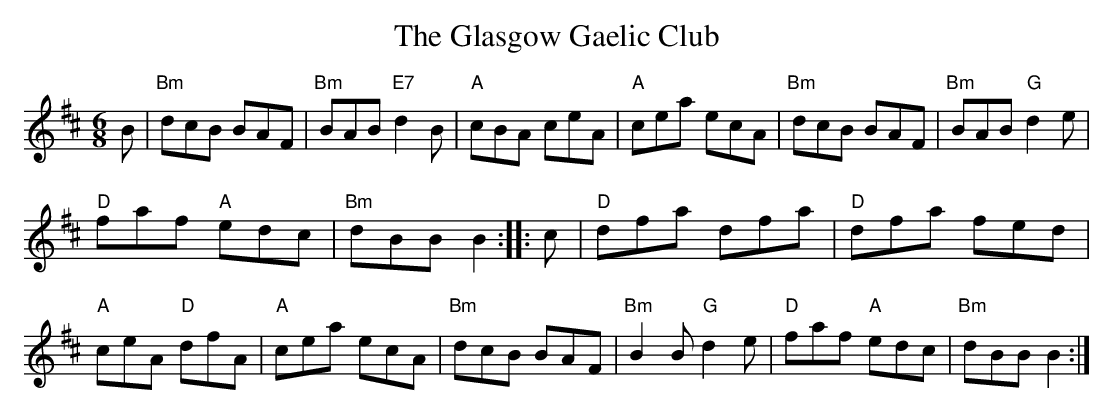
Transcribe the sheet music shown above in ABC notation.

X:1
T: The Glasgow Gaelic Club
M:6/8
K:Bm
B |\
"Bm"dcB    BAF | "Bm"BAB "E7"d2B |\
 "A"cBA    ceA |  "A"cea     ecA |\
"Bm"dcB    BAF | "Bm"BAB  "G"d2e |
 "D"faf "A"edc | "Bm"dBB     B2 ::\
c |\
 "D"dfa    dfa |  "D"dfa     fed |
 "A"ceA "D"dfA |  "A"cea     ecA |\
"Bm"dcB    BAF | "Bm"B2B  "G"d2e |\
 "D"faf "A"edc | "Bm"dBB     B2 :|
